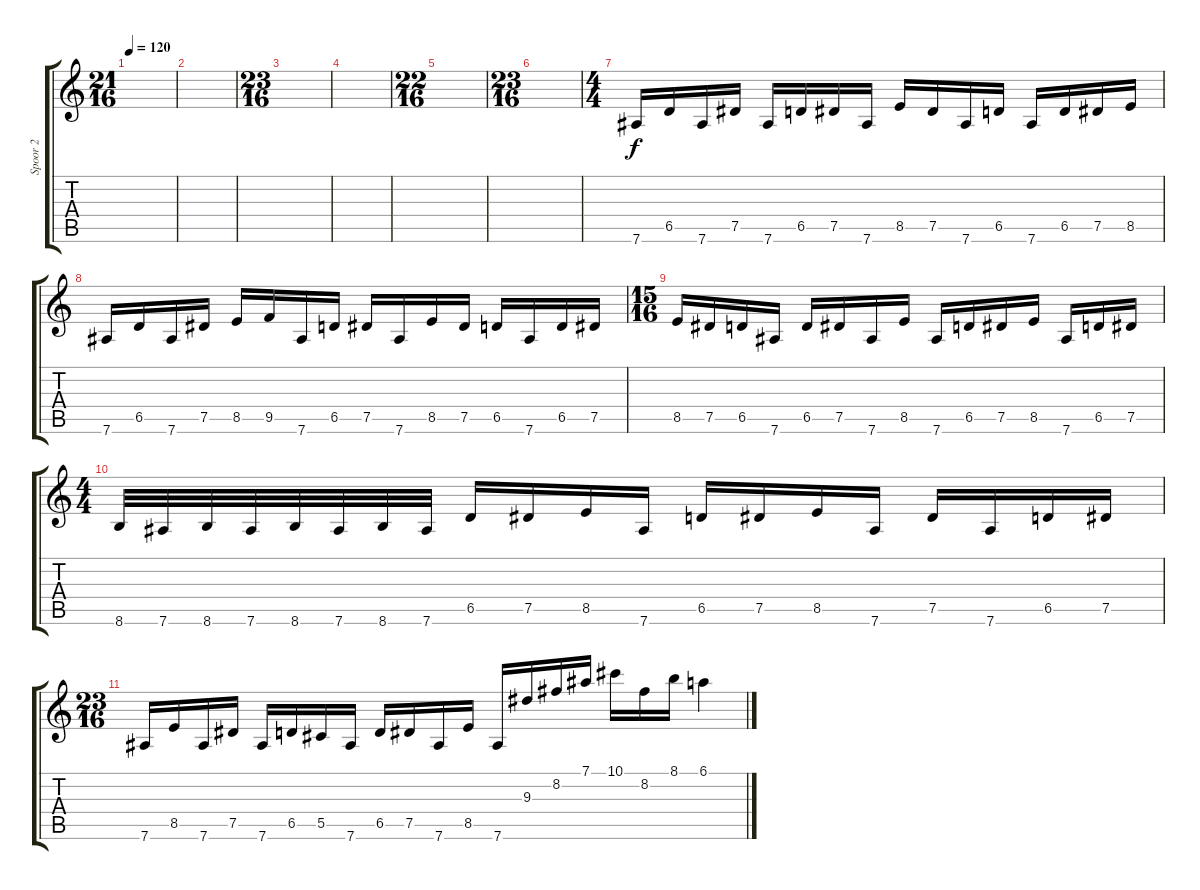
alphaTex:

\track ("Spoor 2" "Spoor 2") {instrument electricbassfinger}
\staff {score tabs}
\tuning (Eb4 Bb3 Gb3 Db3 Ab2 Eb2) {hide}
\ts (21 16)
\tempo 120
\clef g2
\ks c
|
|
\ts (23 16)
|
|
\ts (22 16)
|
\ts (23 16)
|
\ts (4 4)
7.6.16 6.5.16 7.6.16 7.5.16 7.6.16 6.5.16 7.5.16 7.6.16 8.5.16 7.5.16 7.6.16 6.5.16 7.6.16 6.5.16 7.5.16 8.5.16 |
7.6.16 6.5.16 7.6.16 7.5.16 8.5.16 9.5.16 7.6.16 6.5.16 7.5.16 7.6.16 8.5.16 7.5.16 6.5.16 7.6.16 6.5.16 7.5.16 |
\ts (15 16)
8.5.16 7.5.16 6.5.16 7.6.16 6.5.16 7.5.16 7.6.16 8.5.16 7.6.16 6.5.16 7.5.16 8.5.16 7.6.16 6.5.16 7.5.16 |
\ts (4 4)
8.6.32 7.6.32 8.6.32 7.6.32 8.6.32 7.6.32 8.6.32 7.6.32 6.5.16 7.5.16 8.5.16 7.6.16 6.5.16 7.5.16 8.5.16 7.6.16 7.5.16 7.6.16 6.5.16 7.5.16 |
\ts (23 16)
7.6.16 8.5.16 7.6.16 7.5.16 7.6.16 6.5.16 5.5.16 7.6.16 6.5.16 7.5.16 7.6.16 8.5.16 7.6.16 9.3.16 8.2.16 7.1.16 10.1.16 8.2.16 8.1.16 6.1.4
